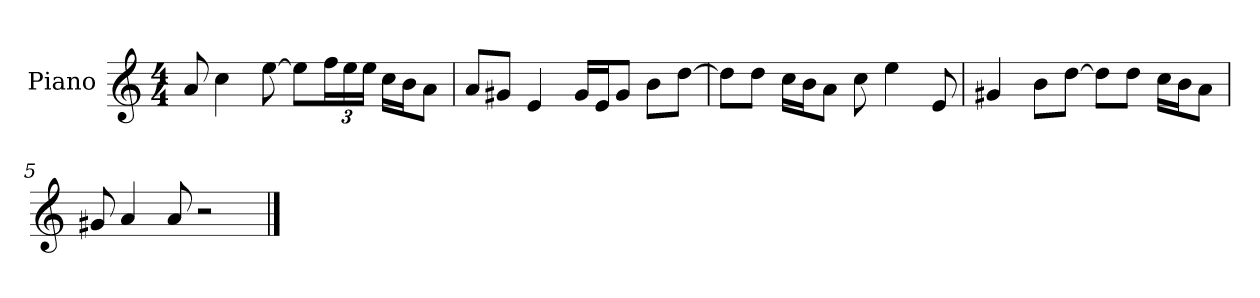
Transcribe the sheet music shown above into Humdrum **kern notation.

**kern
*part1
*staff1
*I"Piano
*I'P-no
*clefG2
*k[]
*M4/4
*MM90
=1
8a/
4cc\
[8ee\
8ee\L]
*Xbrackettup
24ff\L
24ee\
24ee\JJ
16cc\LL
16b\J
8a\J
=2
8a/L
8g#X/J
4e/
16g#/LL
16e/J
8g#/J
8b\L
[8dd\J
=3
8dd\L]
8dd\J
16cc\LL
16b\J
8a\J
8cc\
4ee\
8e/
=4
4g#X/
8b\L
[8dd\J
8dd\L]
8dd\J
16cc\LL
16b\J
8a\J
!!LO:LB:g=z
=5
8g#X/
4a/
8a/
2r
==
*-
